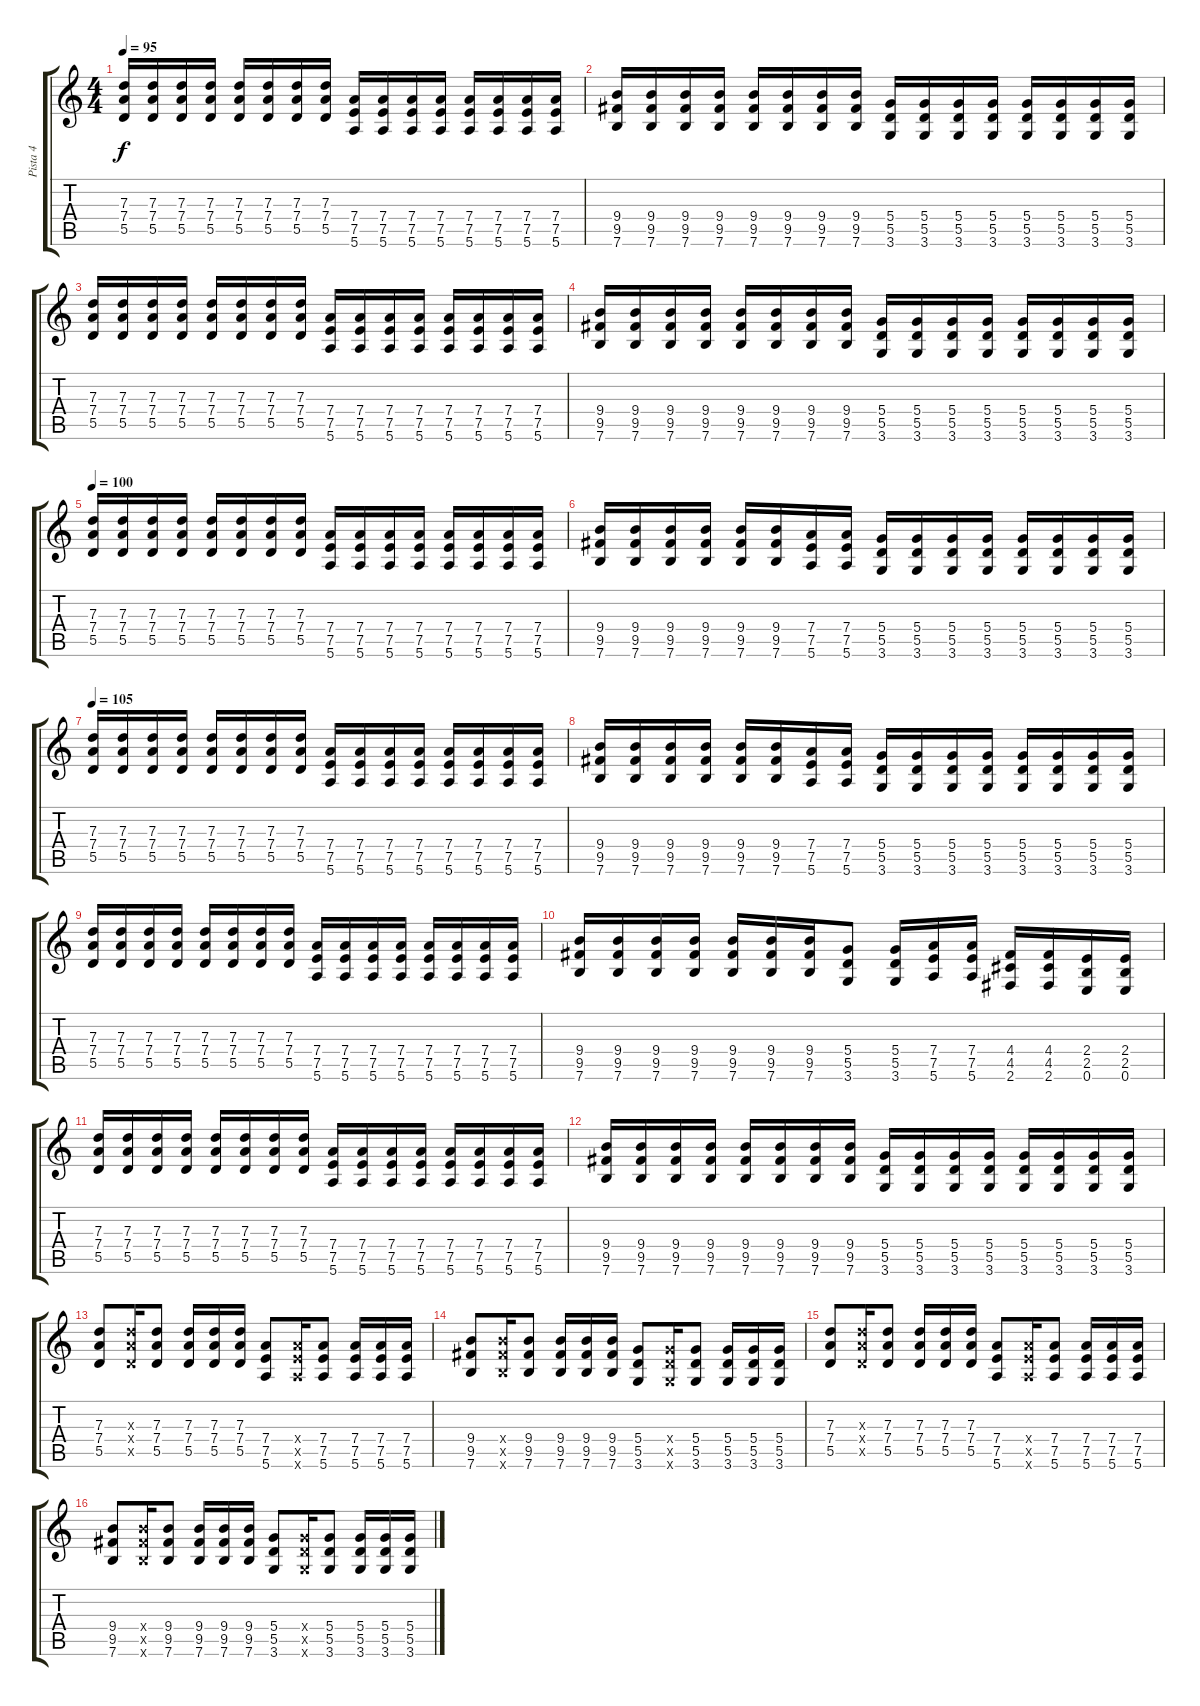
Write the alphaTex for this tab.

\track ("Pista 4" "Pista 4") {instrument distortionguitar}
\staff {score tabs}
\tuning (E4 B3 G3 D3 A2 E2) {hide}
\ts (4 4)
\tempo 95
\clef g2
\ks c
(7.3 7.4 5.5).16{dy f} (7.3 7.4 5.5).16 (7.3 7.4 5.5).16 (7.3 7.4 5.5).16 (7.3 7.4 5.5).16 (7.3 7.4 5.5).16 (7.3 7.4 5.5).16 (7.3 7.4 5.5).16 (7.4 7.5 5.6).16 (7.4 7.5 5.6).16 (7.4 7.5 5.6).16 (7.4 7.5 5.6).16 (7.4 7.5 5.6).16 (7.4 7.5 5.6).16 (7.4 7.5 5.6).16 (7.4 7.5 5.6).16 |
(9.4 9.5 7.6).16 (9.4 9.5 7.6).16 (9.4 9.5 7.6).16 (9.4 9.5 7.6).16 (9.4 9.5 7.6).16 (9.4 9.5 7.6).16 (9.4 9.5 7.6).16 (9.4 9.5 7.6).16 (5.4 5.5 3.6).16 (5.4 5.5 3.6).16 (5.4 5.5 3.6).16 (5.4 5.5 3.6).16 (5.4 5.5 3.6).16 (5.4 5.5 3.6).16 (5.4 5.5 3.6).16 (5.4 5.5 3.6).16 |
(7.3 7.4 5.5).16 (7.3 7.4 5.5).16 (7.3 7.4 5.5).16 (7.3 7.4 5.5).16 (7.3 7.4 5.5).16 (7.3 7.4 5.5).16 (7.3 7.4 5.5).16 (7.3 7.4 5.5).16 (7.4 7.5 5.6).16 (7.4 7.5 5.6).16 (7.4 7.5 5.6).16 (7.4 7.5 5.6).16 (7.4 7.5 5.6).16 (7.4 7.5 5.6).16 (7.4 7.5 5.6).16 (7.4 7.5 5.6).16 |
(9.4 9.5 7.6).16 (9.4 9.5 7.6).16 (9.4 9.5 7.6).16 (9.4 9.5 7.6).16 (9.4 9.5 7.6).16 (9.4 9.5 7.6).16 (9.4 9.5 7.6).16 (9.4 9.5 7.6).16 (5.4 5.5 3.6).16 (5.4 5.5 3.6).16 (5.4 5.5 3.6).16 (5.4 5.5 3.6).16 (5.4 5.5 3.6).16 (5.4 5.5 3.6).16 (5.4 5.5 3.6).16 (5.4 5.5 3.6).16 |
\tempo 100
(7.3 7.4 5.5).16 (7.3 7.4 5.5).16 (7.3 7.4 5.5).16 (7.3 7.4 5.5).16 (7.3 7.4 5.5).16 (7.3 7.4 5.5).16 (7.3 7.4 5.5).16 (7.3 7.4 5.5).16 (7.4 7.5 5.6).16 (7.4 7.5 5.6).16 (7.4 7.5 5.6).16 (7.4 7.5 5.6).16 (7.4 7.5 5.6).16 (7.4 7.5 5.6).16 (7.4 7.5 5.6).16 (7.4 7.5 5.6).16 |
(9.4 9.5 7.6).16 (9.4 9.5 7.6).16 (9.4 9.5 7.6).16 (9.4 9.5 7.6).16 (9.4 9.5 7.6).16 (9.4 9.5 7.6).16 (7.4 7.5 5.6).16 (7.4 7.5 5.6).16 (5.4 5.5 3.6).16 (5.4 5.5 3.6).16 (5.4 5.5 3.6).16 (5.4 5.5 3.6).16 (5.4 5.5 3.6).16 (5.4 5.5 3.6).16 (5.4 5.5 3.6).16 (5.4 5.5 3.6).16 |
\tempo 105
(7.3 7.4 5.5).16 (7.3 7.4 5.5).16 (7.3 7.4 5.5).16 (7.3 7.4 5.5).16 (7.3 7.4 5.5).16 (7.3 7.4 5.5).16 (7.3 7.4 5.5).16 (7.3 7.4 5.5).16 (7.4 7.5 5.6).16 (7.4 7.5 5.6).16 (7.4 7.5 5.6).16 (7.4 7.5 5.6).16 (7.4 7.5 5.6).16 (7.4 7.5 5.6).16 (7.4 7.5 5.6).16 (7.4 7.5 5.6).16 |
(9.4 9.5 7.6).16 (9.4 9.5 7.6).16 (9.4 9.5 7.6).16 (9.4 9.5 7.6).16 (9.4 9.5 7.6).16 (9.4 9.5 7.6).16 (7.4 7.5 5.6).16 (7.4 7.5 5.6).16 (5.4 5.5 3.6).16 (5.4 5.5 3.6).16 (5.4 5.5 3.6).16 (5.4 5.5 3.6).16 (5.4 5.5 3.6).16 (5.4 5.5 3.6).16 (5.4 5.5 3.6).16 (5.4 5.5 3.6).16 |
(7.3 7.4 5.5).16 (7.3 7.4 5.5).16 (7.3 7.4 5.5).16 (7.3 7.4 5.5).16 (7.3 7.4 5.5).16 (7.3 7.4 5.5).16 (7.3 7.4 5.5).16 (7.3 7.4 5.5).16 (7.4 7.5 5.6).16 (7.4 7.5 5.6).16 (7.4 7.5 5.6).16 (7.4 7.5 5.6).16 (7.4 7.5 5.6).16 (7.4 7.5 5.6).16 (7.4 7.5 5.6).16 (7.4 7.5 5.6).16 |
(9.4 9.5 7.6).16 (9.4 9.5 7.6).16 (9.4 9.5 7.6).16 (9.4 9.5 7.6).16 (9.4 9.5 7.6).16 (9.4 9.5 7.6).16 (9.4 9.5 7.6).16 (5.4 5.5 3.6).8 (5.4 5.5 3.6).16 (7.4 7.5 5.6).16 (7.4 7.5 5.6).16 (4.4 4.5 2.6).16 (4.4 4.5 2.6).16 (2.4 2.5 0.6).16 (2.4 2.5 0.6).16 |
(7.3 7.4 5.5).16 (7.3 7.4 5.5).16 (7.3 7.4 5.5).16 (7.3 7.4 5.5).16 (7.3 7.4 5.5).16 (7.3 7.4 5.5).16 (7.3 7.4 5.5).16 (7.3 7.4 5.5).16 (7.4 7.5 5.6).16 (7.4 7.5 5.6).16 (7.4 7.5 5.6).16 (7.4 7.5 5.6).16 (7.4 7.5 5.6).16 (7.4 7.5 5.6).16 (7.4 7.5 5.6).16 (7.4 7.5 5.6).16 |
(9.4 9.5 7.6).16 (9.4 9.5 7.6).16 (9.4 9.5 7.6).16 (9.4 9.5 7.6).16 (9.4 9.5 7.6).16 (9.4 9.5 7.6).16 (9.4 9.5 7.6).16 (9.4 9.5 7.6).16 (5.4 5.5 3.6).16 (5.4 5.5 3.6).16 (5.4 5.5 3.6).16 (5.4 5.5 3.6).16 (5.4 5.5 3.6).16 (5.4 5.5 3.6).16 (5.4 5.5 3.6).16 (5.4 5.5 3.6).16 |
(7.3 7.4 5.5).8 (7.3{x} 7.4{x} 5.5{x}).16 (7.3 7.4 5.5).8 (7.3 7.4 5.5).16 (7.3 7.4 5.5).16 (7.3 7.4 5.5).16 (7.4 7.5 5.6).8 (7.4{x} 7.5{x} 5.6{x}).16 (7.4 7.5 5.6).8 (7.4 7.5 5.6).16 (7.4 7.5 5.6).16 (7.4 7.5 5.6).16 |
(9.4 9.5 7.6).8 (9.4{x} 9.5{x} 7.6{x}).16 (9.4 9.5 7.6).8 (9.4 9.5 7.6).16 (9.4 9.5 7.6).16 (9.4 9.5 7.6).16 (5.4 5.5 3.6).8 (5.4{x} 5.5{x} 3.6{x}).16 (5.4 5.5 3.6).8 (5.4 5.5 3.6).16 (5.4 5.5 3.6).16 (5.4 5.5 3.6).16 |
(7.3 7.4 5.5).8 (7.3{x} 7.4{x} 5.5{x}).16 (7.3 7.4 5.5).8 (7.3 7.4 5.5).16 (7.3 7.4 5.5).16 (7.3 7.4 5.5).16 (7.4 7.5 5.6).8 (7.4{x} 7.5{x} 5.6{x}).16 (7.4 7.5 5.6).8 (7.4 7.5 5.6).16 (7.4 7.5 5.6).16 (7.4 7.5 5.6).16 |
(9.4 9.5 7.6).8 (9.4{x} 9.5{x} 7.6{x}).16 (9.4 9.5 7.6).8 (9.4 9.5 7.6).16 (9.4 9.5 7.6).16 (9.4 9.5 7.6).16 (5.4 5.5 3.6).8 (5.4{x} 5.5{x} 3.6{x}).16 (5.4 5.5 3.6).8 (5.4 5.5 3.6).16 (5.4 5.5 3.6).16 (5.4 5.5 3.6).16
